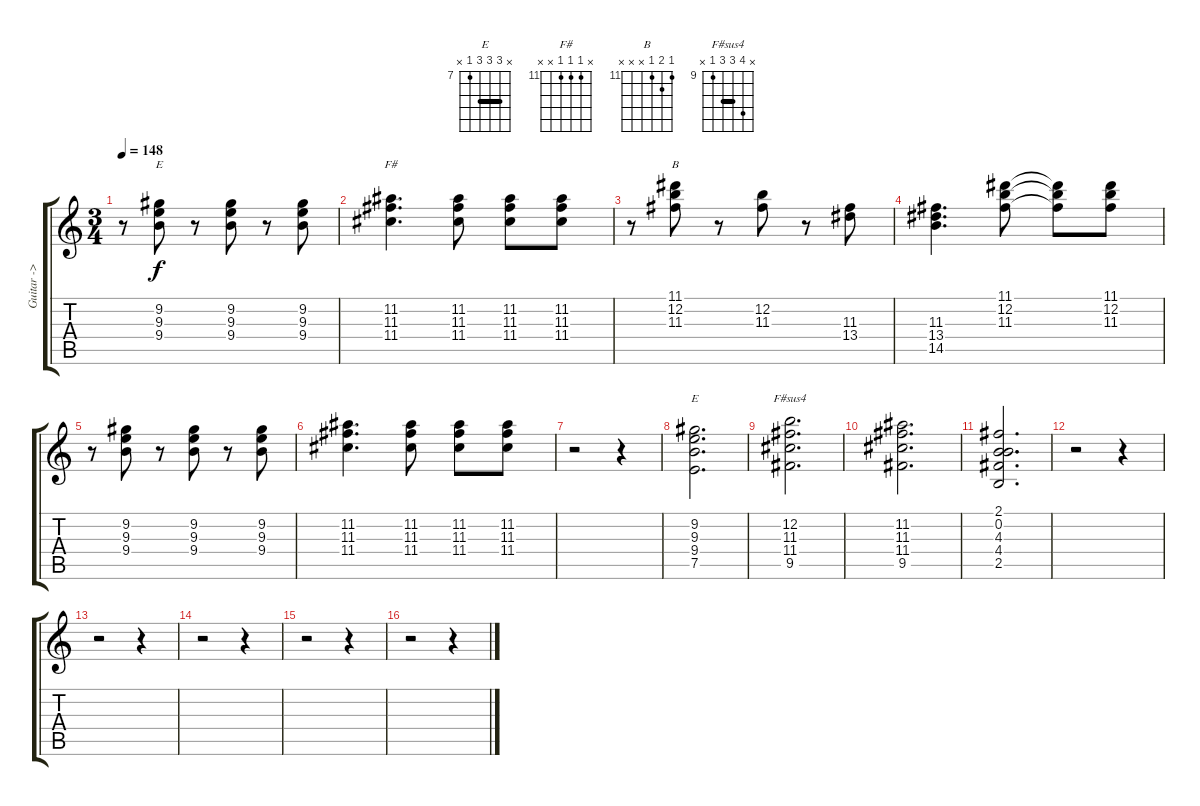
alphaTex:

\track ("Guitar -> Clean 2" "Guitar -> ") {instrument electricguitarclean}
\staff {score tabs}
\tuning (E4 B3 G3 D3 A2 E2) {hide}
\chord ("E" x 9 9 9 x x) {firstfret 9}
\chord ("F#" x 11 11 11 x x) {firstfret 11}
\chord ("B" 11 12 11 x x x) {firstfret 11}
\chord ("E" x 9 9 9 7 x) {firstfret 7 barre 9}
\chord ("F#sus4" x 12 11 11 9 x) {firstfret 9 barre 11}
\ts (3 4)
\tempo 148
\clef g2
\ks c
r.8{dy f} (9.2 9.3 9.4).8{ch "E"} r.8 (9.2 9.3 9.4).8 r.8 (9.2 9.3 9.4).8 |
(11.2 11.3 11.4).4{d ch "F#"} (11.2 11.3 11.4).8 (11.2 11.3 11.4).8 (11.2 11.3 11.4).8 |
r.8 (11.1 12.2 11.3).8{ch "B"} r.8 (12.2 11.3).8 r.8 (11.3 13.4).8 |
(11.3 13.4 14.5).4{d} (11.1 12.2 11.3).8 (11.1{t} 12.2{t} 11.3{t}).8 (11.1 12.2 11.3).8 |
r.8 (9.2 9.3 9.4).8 r.8 (9.2 9.3 9.4).8 r.8 (9.2 9.3 9.4).8 |
(11.2 11.3 11.4).4{d} (11.2 11.3 11.4).8 (11.2 11.3 11.4).8 (11.2 11.3 11.4).8 |
r.2 r.4 |
(9.2 9.3 9.4 7.5).2{d ch "E"} |
(12.2 11.3 11.4 9.5).2{d ch "F#sus4"} |
(11.2 11.3 11.4 9.5).2{d} |
(2.1 0.2 4.3 4.4 2.5).2{d} |
r.2 r.4 |
r.2 r.4 |
r.2 r.4 |
r.2 r.4 |
r.2 r.4
